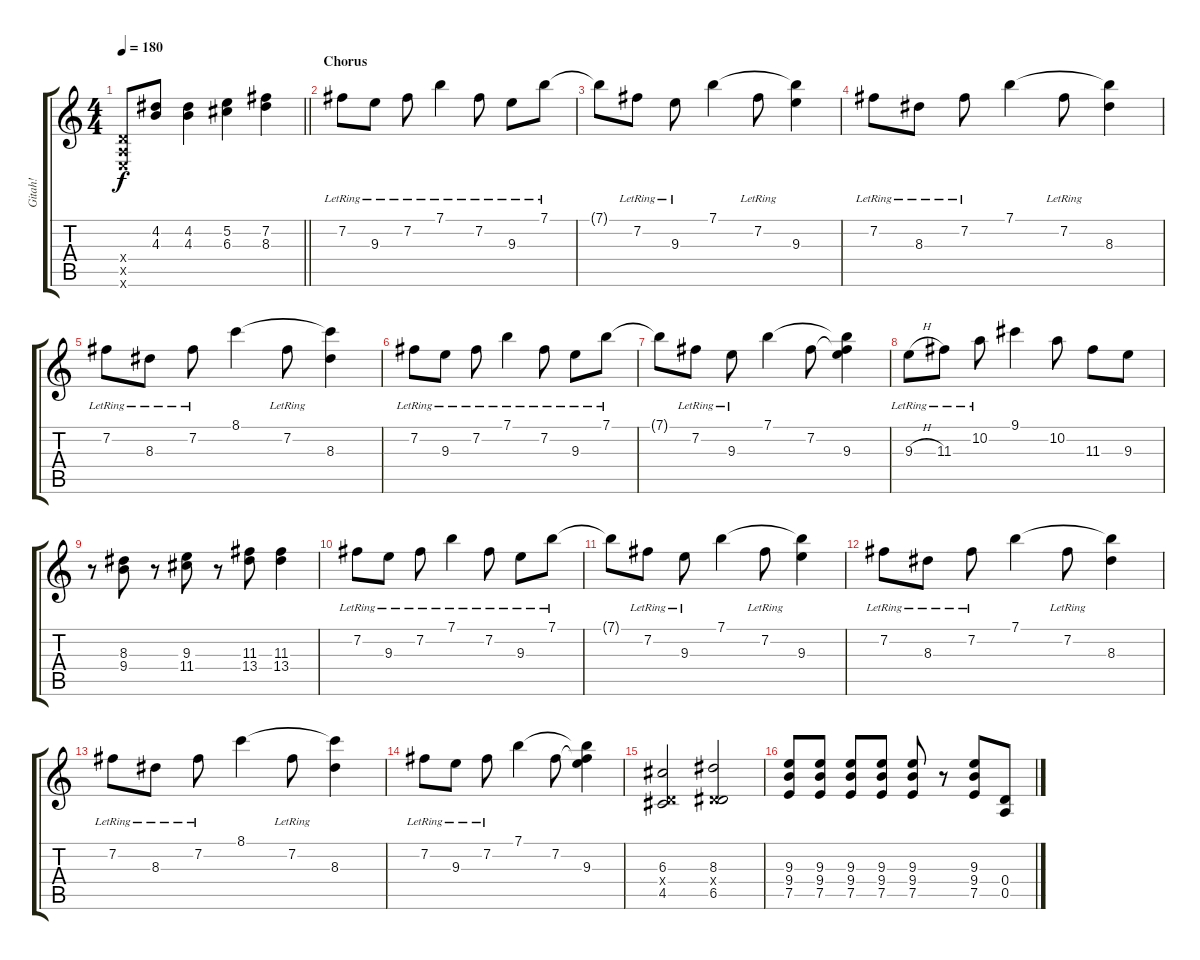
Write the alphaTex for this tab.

\track ("Gitah!" "Gitah!") {instrument distortionguitar}
\staff {score tabs}
\tuning (E4 B3 G3 D3 A2 E2) {hide}
\ts (4 4)
\tempo 180
\clef g2
\barLineRight lightlight
\ks c
(0.4{x} 0.5{x} 0.6{x}).8{dy f} (4.2 4.3).8 (4.2 4.3).4 (5.2 6.3).4 (7.2 8.3).4 |
\section ("" "Chorus")
7.2{lr}.8 9.3{lr}.8 7.2{lr}.8 7.1{lr}.4 7.2{lr}.8 9.3{lr}.8 7.1{lr}.8 |
7.1{t}.8 7.2{lr}.8 9.3{lr}.8 7.1.4 7.2{lr}.8 (7.1{t} 9.3).4 |
7.2{lr}.8 8.3{lr}.8 7.2{lr}.8 7.1.4 7.2{lr}.8 (7.1{t} 8.3).4 |
7.2{lr}.8 8.3{lr}.8 7.2{lr}.8 8.1.4 7.2{lr}.8 (8.1{t} 8.3).4 |
7.2{lr}.8 9.3{lr}.8 7.2{lr}.8 7.1{lr}.4 7.2{lr}.8 9.3{lr}.8 7.1{lr}.8 |
7.1{t}.8 7.2{lr}.8 9.3{lr}.8 7.1.4 7.2.8 (7.1{t} 7.2{t} 9.3).4 |
9.3{h lr}.8 11.3{lr}.8 10.2{lr}.8 9.1.4 10.2.8 11.3.8 9.3.8 |
r.8 (8.3 9.4).8 r.8 (9.3 11.4).8 r.8 (11.3 13.4).8 (11.3 13.4).4 |
7.2{lr}.8 9.3{lr}.8 7.2{lr}.8 7.1{lr}.4 7.2{lr}.8 9.3{lr}.8 7.1{lr}.8 |
7.1{t}.8 7.2{lr}.8 9.3{lr}.8 7.1.4 7.2{lr}.8 (7.1{t} 9.3).4 |
7.2{lr}.8 8.3{lr}.8 7.2{lr}.8 7.1.4 7.2{lr}.8 (7.1{t} 8.3).4 |
7.2{lr}.8 8.3{lr}.8 7.2{lr}.8 8.1.4 7.2{lr}.8 (8.1{t} 8.3).4 |
7.2{lr}.8 9.3{lr}.8 7.2{lr}.8 7.1.4 7.2.8 (7.1{t} 7.2{t} 9.3).4 |
(6.3 0.4{x} 4.5).2 (8.3 0.4{x} 6.5).2 |
(9.3 9.4 7.5).8 (9.3 9.4 7.5).8 (9.3 9.4 7.5).8 (9.3 9.4 7.5).8 (9.3 9.4 7.5).8 r.8 (9.3 9.4 7.5).8 (0.4 0.5).8
